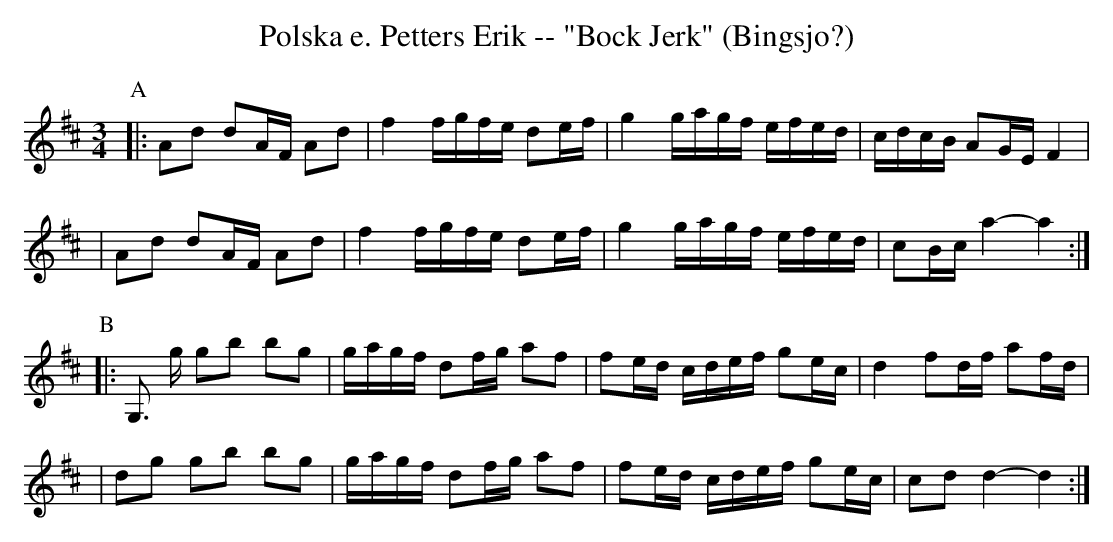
X:1
T:Polska e. Petters Erik -- "Bock Jerk" (Bingsjo?)
M:3/4
L:1/16
K:D
P:A
|: A2d2 d2AF A2d2 \
| f4 fgfe d2ef \
| g4 gagf efed \
| cdcB A2GE F4 |
| A2d2 d2AF A2d2 \
| f4 fgfe d2ef \
| g4 gagf efed \
| c2Bc a4- a4 :|
P:B
|: G,3 g g2b2 b2g2 \
| gagf d2fg a2f2 \
| f2ed cdef g2ec \
| d4 f2df a2fd |
| d2g2 g2b2 b2g2 \
| gagf d2fg a2f2 \
| f2ed cdef g2ec \
| c2d2 d4- d4 :|
